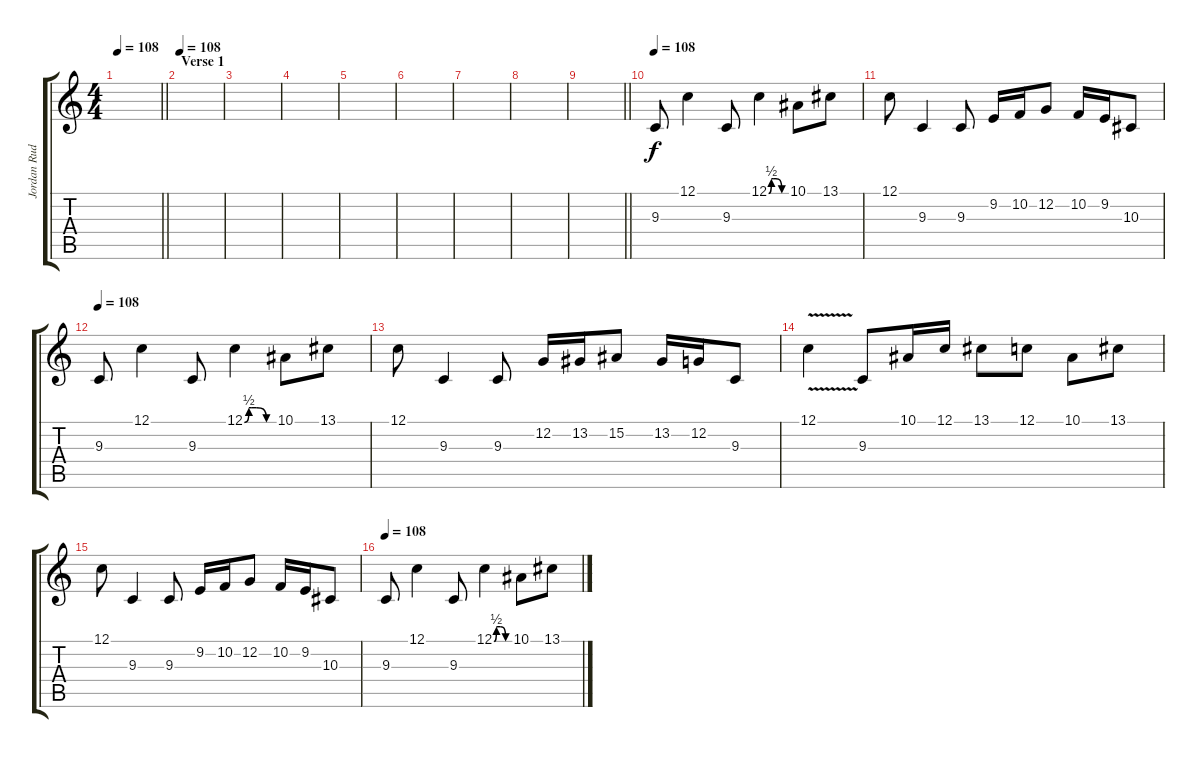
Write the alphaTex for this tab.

\track ("Jordan Rudess R" "Jordan Rud") {instrument acousticgrandpiano}
\staff {score tabs}
\tuning (C4 G3 Eb3 Bb2 F2 C2) {hide}
\ts (4 4)
\tempo 108
\clef g2
\barLineRight lightlight
\ks c
|
\section ("" "Verse 1")
\tempo 108
|
|
|
|
|
|
|
\barLineRight lightlight
|
\tempo 108
9.3.8{volume 14 instrument stringensemble1} 12.1.4 9.3.8 12.1{be (custom 0 0 9 2 15 2 25 2 45 0 60 0)}.4 10.1.8 13.1.8 |
12.1.8 9.3.4 9.3.8 9.2.16 10.2.16 12.2.8 10.2.16 9.2.16 10.3.8 |
\tempo 108
9.3.8 12.1.4 9.3.8 12.1{be (custom 0 0 9 2 15 2 25 2 45 0 60 0)}.4 10.1.8 13.1.8 |
12.1.8 9.3.4 9.3.8 12.2.16 13.2.16 15.2.8 13.2.16 12.2.16 9.3.8 |
12.1{v}.4 9.3.8 10.1.16 12.1.16 13.1.8 12.1.8 10.1.8 13.1.8 |
12.1.8 9.3.4 9.3.8 9.2.16 10.2.16 12.2.8 10.2.16 9.2.16 10.3.8 |
\tempo 108
9.3.8 12.1.4 9.3.8 12.1{be (custom 0 0 9 2 15 2 25 2 45 0 60 0)}.4 10.1.8 13.1.8
